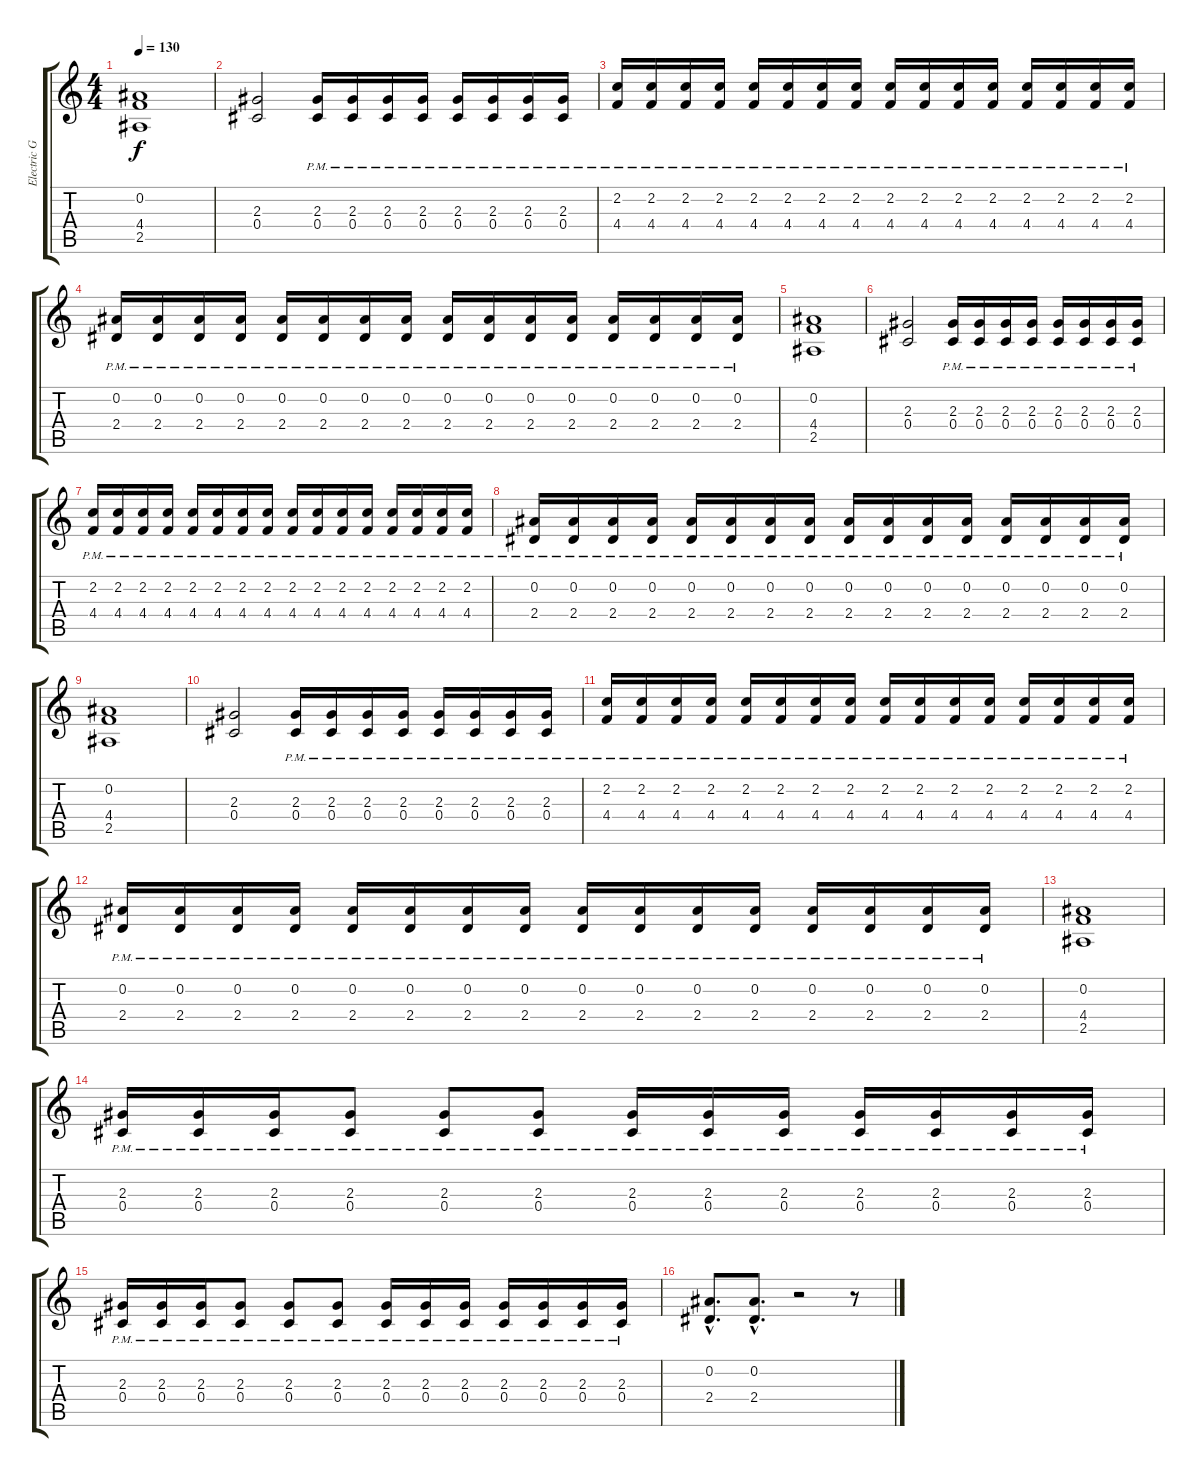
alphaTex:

\track ("Electric Guitar" "Electric G") {instrument distortionguitar}
\staff {score tabs}
\tuning (Eb4 Bb3 Gb3 Db3 Ab2 Eb2) {hide}
\ts (4 4)
\tempo 130
\clef g2
\ks c
(0.2 4.4 2.5).1{dy f} |
(2.3 0.4).2 (2.3{pm} 0.4{pm}).16 (2.3{pm} 0.4{pm}).16 (2.3{pm} 0.4{pm}).16 (2.3{pm} 0.4{pm}).16 (2.3{pm} 0.4{pm}).16 (2.3{pm} 0.4{pm}).16 (2.3{pm} 0.4{pm}).16 (2.3{pm} 0.4{pm}).16 |
(2.2{pm} 4.4{pm}).16 (2.2{pm} 4.4{pm}).16 (2.2{pm} 4.4{pm}).16 (2.2{pm} 4.4{pm}).16 (2.2{pm} 4.4{pm}).16 (2.2{pm} 4.4{pm}).16 (2.2{pm} 4.4).16 (2.2{pm} 4.4{pm}).16 (2.2{pm} 4.4{pm}).16 (2.2{pm} 4.4{pm}).16 (2.2{pm} 4.4{pm}).16 (2.2{pm} 4.4{pm}).16 (2.2{pm} 4.4{pm}).16 (2.2{pm} 4.4{pm}).16 (2.2{pm} 4.4{pm}).16 (2.2{pm} 4.4{pm}).16 |
(0.2{pm} 2.4{pm}).16 (0.2{pm} 2.4{pm}).16 (0.2{pm} 2.4{pm}).16 (0.2{pm} 2.4{pm}).16 (0.2{pm} 2.4{pm}).16 (0.2{pm} 2.4{pm}).16 (0.2{pm} 2.4).16 (0.2{pm} 2.4{pm}).16 (0.2{pm} 2.4{pm}).16 (0.2{pm} 2.4{pm}).16 (0.2{pm} 2.4{pm}).16 (0.2{pm} 2.4{pm}).16 (0.2{pm} 2.4{pm}).16 (0.2{pm} 2.4{pm}).16 (0.2{pm} 2.4{pm}).16 (0.2{pm} 2.4{pm}).16 |
(0.2 4.4 2.5).1 |
(2.3 0.4).2 (2.3{pm} 0.4{pm}).16 (2.3{pm} 0.4{pm}).16 (2.3{pm} 0.4{pm}).16 (2.3{pm} 0.4{pm}).16 (2.3{pm} 0.4{pm}).16 (2.3{pm} 0.4{pm}).16 (2.3{pm} 0.4{pm}).16 (2.3{pm} 0.4{pm}).16 |
(2.2{pm} 4.4{pm}).16 (2.2{pm} 4.4{pm}).16 (2.2{pm} 4.4{pm}).16 (2.2{pm} 4.4{pm}).16 (2.2{pm} 4.4{pm}).16 (2.2{pm} 4.4{pm}).16 (2.2{pm} 4.4).16 (2.2{pm} 4.4{pm}).16 (2.2{pm} 4.4{pm}).16 (2.2{pm} 4.4{pm}).16 (2.2{pm} 4.4{pm}).16 (2.2{pm} 4.4{pm}).16 (2.2{pm} 4.4{pm}).16 (2.2{pm} 4.4{pm}).16 (2.2{pm} 4.4{pm}).16 (2.2{pm} 4.4{pm}).16 |
(0.2{pm} 2.4{pm}).16 (0.2{pm} 2.4{pm}).16 (0.2{pm} 2.4{pm}).16 (0.2{pm} 2.4{pm}).16 (0.2{pm} 2.4{pm}).16 (0.2{pm} 2.4{pm}).16 (0.2{pm} 2.4).16 (0.2{pm} 2.4{pm}).16 (0.2{pm} 2.4{pm}).16 (0.2{pm} 2.4{pm}).16 (0.2{pm} 2.4{pm}).16 (0.2{pm} 2.4{pm}).16 (0.2{pm} 2.4{pm}).16 (0.2{pm} 2.4{pm}).16 (0.2{pm} 2.4{pm}).16 (0.2{pm} 2.4{pm}).16 |
(0.2 4.4 2.5).1 |
(2.3 0.4).2 (2.3{pm} 0.4{pm}).16 (2.3{pm} 0.4{pm}).16 (2.3{pm} 0.4{pm}).16 (2.3{pm} 0.4{pm}).16 (2.3{pm} 0.4{pm}).16 (2.3{pm} 0.4{pm}).16 (2.3{pm} 0.4{pm}).16 (2.3{pm} 0.4{pm}).16 |
(2.2{pm} 4.4{pm}).16 (2.2{pm} 4.4{pm}).16 (2.2{pm} 4.4{pm}).16 (2.2{pm} 4.4{pm}).16 (2.2{pm} 4.4{pm}).16 (2.2{pm} 4.4{pm}).16 (2.2{pm} 4.4).16 (2.2{pm} 4.4{pm}).16 (2.2{pm} 4.4{pm}).16 (2.2{pm} 4.4{pm}).16 (2.2{pm} 4.4{pm}).16 (2.2{pm} 4.4{pm}).16 (2.2{pm} 4.4{pm}).16 (2.2{pm} 4.4{pm}).16 (2.2{pm} 4.4{pm}).16 (2.2{pm} 4.4{pm}).16 |
(0.2{pm} 2.4{pm}).16 (0.2{pm} 2.4{pm}).16 (0.2{pm} 2.4{pm}).16 (0.2{pm} 2.4{pm}).16 (0.2{pm} 2.4{pm}).16 (0.2{pm} 2.4{pm}).16 (0.2{pm} 2.4).16 (0.2{pm} 2.4{pm}).16 (0.2{pm} 2.4{pm}).16 (0.2{pm} 2.4{pm}).16 (0.2{pm} 2.4{pm}).16 (0.2{pm} 2.4{pm}).16 (0.2{pm} 2.4{pm}).16 (0.2{pm} 2.4{pm}).16 (0.2{pm} 2.4{pm}).16 (0.2{pm} 2.4{pm}).16 |
(0.2 4.4 2.5).1 |
(2.3{pm} 0.4{pm}).16 (2.3{pm} 0.4{pm}).16 (2.3{pm} 0.4{pm}).16 (2.3{pm} 0.4{pm}).8 (2.3{pm} 0.4{pm}).8 (2.3{pm} 0.4{pm}).8 (2.3{pm} 0.4).16 (2.3{pm} 0.4{pm}).16 (2.3{pm} 0.4{pm}).16 (2.3{pm} 0.4{pm}).16 (2.3{pm} 0.4{pm}).16 (2.3{pm} 0.4{pm}).16 (2.3{pm} 0.4{pm}).16 |
(2.3{pm} 0.4{pm}).16 (2.3{pm} 0.4{pm}).16 (2.3{pm} 0.4{pm}).16 (2.3{pm} 0.4{pm}).8 (2.3{pm} 0.4{pm}).8 (2.3{pm} 0.4{pm}).8 (2.3{pm} 0.4).16 (2.3{pm} 0.4{pm}).16 (2.3{pm} 0.4{pm}).16 (2.3{pm} 0.4{pm}).16 (2.3{pm} 0.4{pm}).16 (2.3{pm} 0.4{pm}).16 (2.3{pm} 0.4{pm}).16 |
(0.2{hac} 2.4{hac}).8{d} (0.2{hac} 2.4{hac}).8{d} r.2 r.8
